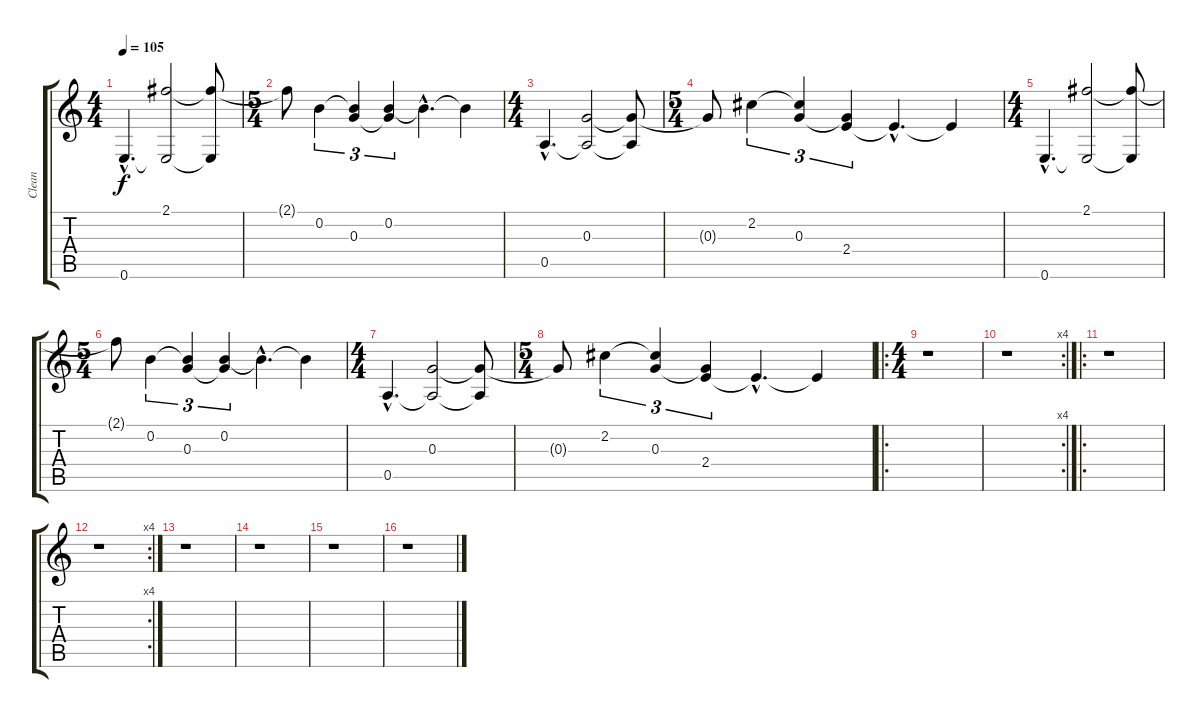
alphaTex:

\track ("Clean" "Clean") {instrument acousticguitarsteel}
\staff {score tabs}
\tuning (E4 B3 G3 D3 A2 E2) {hide}
\ts (4 4)
\tempo 105
\clef g2
\ks c
0.6{hac}.4{d dy f instrument acousticguitarsteel} (2.1 0.6{t}).2 (2.1{t} 0.6{t}).8 |
\ts (5 4)
2.1{t}.8 0.2.4{tu (3 2)} (0.2{t} 0.3).4{tu (3 2)} (0.2 0.3{t}).4{tu (3 2)} 0.2{hac t}.4{d} 0.2{t}.4 |
\ts (4 4)
0.5{hac}.4{d} (0.3 0.5{t}).2 (0.3{t} 0.5{t}).8 |
\ts (5 4)
0.3{t}.8 2.2.4{tu (3 2)} (2.2{t} 0.3).4{tu (3 2)} (0.3{t} 2.4).4{tu (3 2)} 2.4{hac t}.4{d} 2.4{t}.4 |
\ts (4 4)
0.6{hac}.4{d} (2.1 0.6{t}).2 (2.1{t} 0.6{t}).8 |
\ts (5 4)
2.1{t}.8 0.2.4{tu (3 2)} (0.2{t} 0.3).4{tu (3 2)} (0.2 0.3{t}).4{tu (3 2)} 0.2{hac t}.4{d} 0.2{t}.4 |
\ts (4 4)
0.5{hac}.4{d} (0.3 0.5{t}).2 (0.3{t} 0.5{t}).8 |
\ts (5 4)
0.3{t}.8 2.2.4{tu (3 2)} (2.2{t} 0.3).4{tu (3 2)} (0.3{t} 2.4).4{tu (3 2)} 2.4{hac t}.4{d} 2.4{t}.4 |
\ro
\ts (4 4)
r.1 |
\rc 4
r.1 |
\ro
r.1 |
\rc 4
r.1 |
r.1 |
r.1 |
r.1 |
r.1
